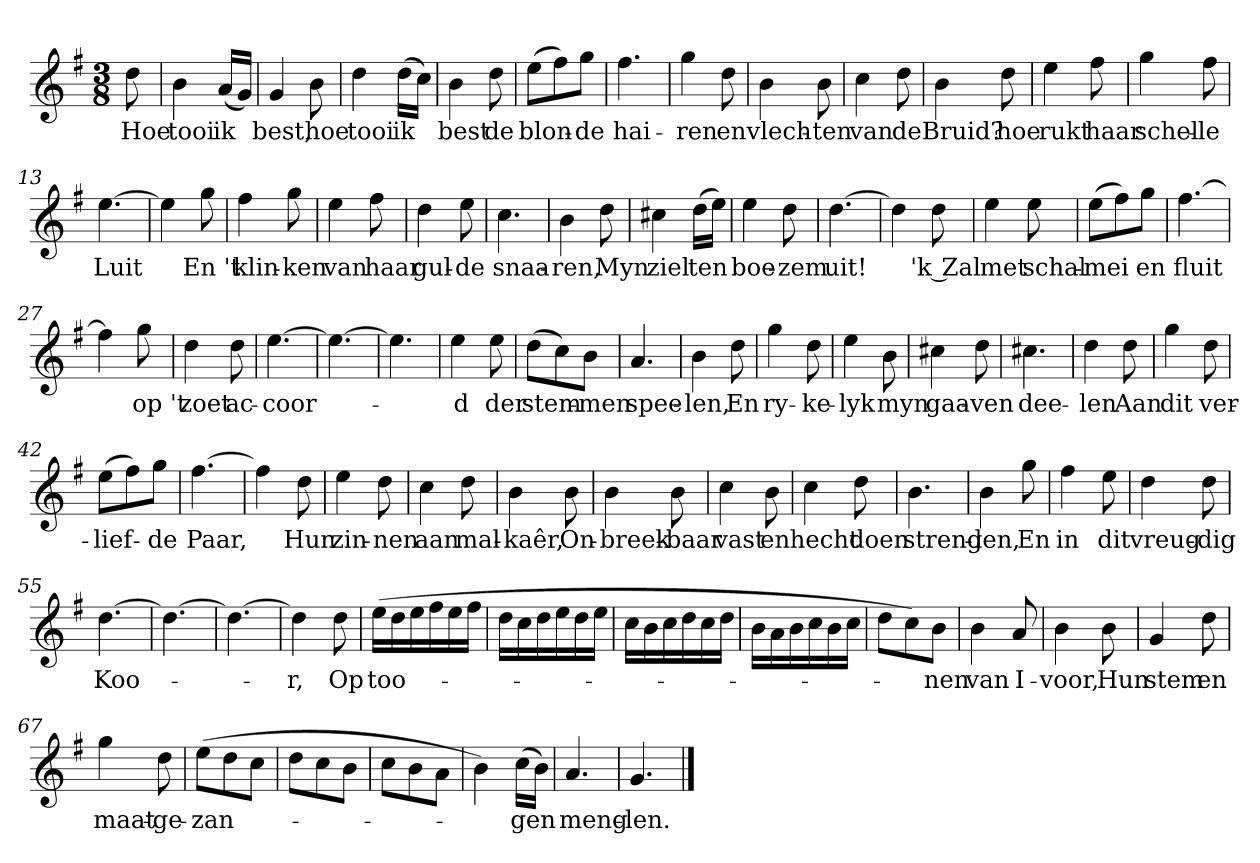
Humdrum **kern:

**kern	**text
*part1	*part1
*staff1	*staff1
*clefG2	*
*k[f#]	*
*G:	*
*M3/8	*
*MM120	*
=	=
8dd	Hoe
=1	=1
4b	tooi
(16a/LL	ik
16g/JJ)	.
=2	=2
4g	best,
8b	hoe
=3	=3
4dd	tooi
(16dd\LL	ik
16cc\JJ)	.
=4	=4
4b	best
8dd	de
=5	=5
(8ee\L	blon-
8ff#\)	.
8gg\J	-de
=6	=6
4.ff#	hai-
=7	=7
4gg	-ren
8dd	en
=8	=8
4b	vlech-
8b	-ten
=9	=9
4cc	van
8dd	de
=10	=10
4b	Bruid?
8dd	hoe
=11	=11
4ee	rukt
8ff#	haar
=12	=12
4gg	schel-
8ff#	-le
=13	=13
[4.ee	Luit
=14	=14
4ee]	.
8gg	En 't
=15	=15
4ff#	klin-
8gg	-ken
=16	=16
4ee	van
8ff#	haar
=17	=17
4dd	gul-
8ee	-de
=18	=18
4.cc	snaa-
=19	=19
4b	-ren,
8dd	Myn
=20	=20
4cc#X	ziel
(16dd\LL	ten
16ee\JJ)	.
=21	=21
4ee	boe-
8dd	-zem
=22	=22
[4.dd	uit!
=23	=23
4dd]	.
8dd	'k Zal
=24	=24
4ee	met
8ee	schal-
=25	=25
(8ee\L	-mei
8ff#\)	.
8gg\J	en
=26	=26
[4.ff#	fluit
=27	=27
4ff#]	.
8gg	op 't
=28	=28
4dd	zoet
8dd	ac-
=29	=29
[4.ee	-coor-
=30	=30
4.ee_	.
=31	=31
4.ee]	.
=32	=32
4ee	-d
8ee	der
=33	=33
(8dd\L	stem-
8cc\)	.
8b\J	-men
=34	=34
4.a	spee-
=35	=35
4b	-len,
8dd	En
=36	=36
4gg	ry-
8dd	-ke-
=37	=37
4ee	-lyk
8b	myn
=38	=38
4cc#X	gaa-
8dd	-ven
=39	=39
4.cc#X	dee-
=40	=40
4dd	-len
8dd	Aan
=41	=41
4gg	dit
8dd	ver-
=42	=42
(8ee\L	-lief-
8ff#\)	.
8gg\J	-de
=43	=43
[4.ff#	Paar,
=44	=44
4ff#]	.
8dd	Hun
=45	=45
4ee	zin-
8dd	-nen
=46	=46
4cc	aan
8dd	mal-
=47	=47
4b	-kaêr,
8b	On-
=48	=48
4b	-breek-
8b	-baar
=49	=49
4cc	vast
8b	en
=50	=50
4cc	hecht
8dd	doen
=51	=51
4.b	streng-
=52	=52
4b	-len,
8gg	En
=53	=53
4ff#	in
8ee	dit
=54	=54
4dd	vreug-
8dd	-dig
=55	=55
[4.dd	Koo-
=56	=56
4.dd_	.
=57	=57
4.dd_	.
=58	=58
4dd]	-r,
8dd	Op
=59	=59
(16ee\LL	too-
16dd\	.
16ee\	.
16ff#\	.
16ee\	.
16ff#\JJ	.
=60	=60
16dd\LL	.
16cc\	.
16dd\	.
16ee\	.
16dd\	.
16ee\JJ	.
=61	=61
16cc\LL	.
16b\	.
16cc\	.
16dd\	.
16cc\	.
16dd\JJ	.
=62	=62
16b\LL	.
16a\	.
16b\	.
16cc\	.
16b\	.
16cc\JJ	.
=63	=63
8dd\L	.
8cc\)	.
8b\J	-nen
=64	=64
4b	van
8a	I-
=65	=65
4b	-voor,
8b	Hun
=66	=66
4g	stem
8dd	en
=67	=67
4gg	maat-
8dd	-ge-
=68	=68
(8ee\L	-zan-
8dd\	.
8cc\J	.
=69	=69
8dd\L	.
8cc\	.
8b\J	.
=70	=70
8cc\L	.
8b\	.
8a\J	.
=71	=71
4b)	.
(16cc\LL	-gen
16b\JJ)	.
=72	=72
4.a	meng-
=73	=73
4.g	-len.
==	==
*-	*-
